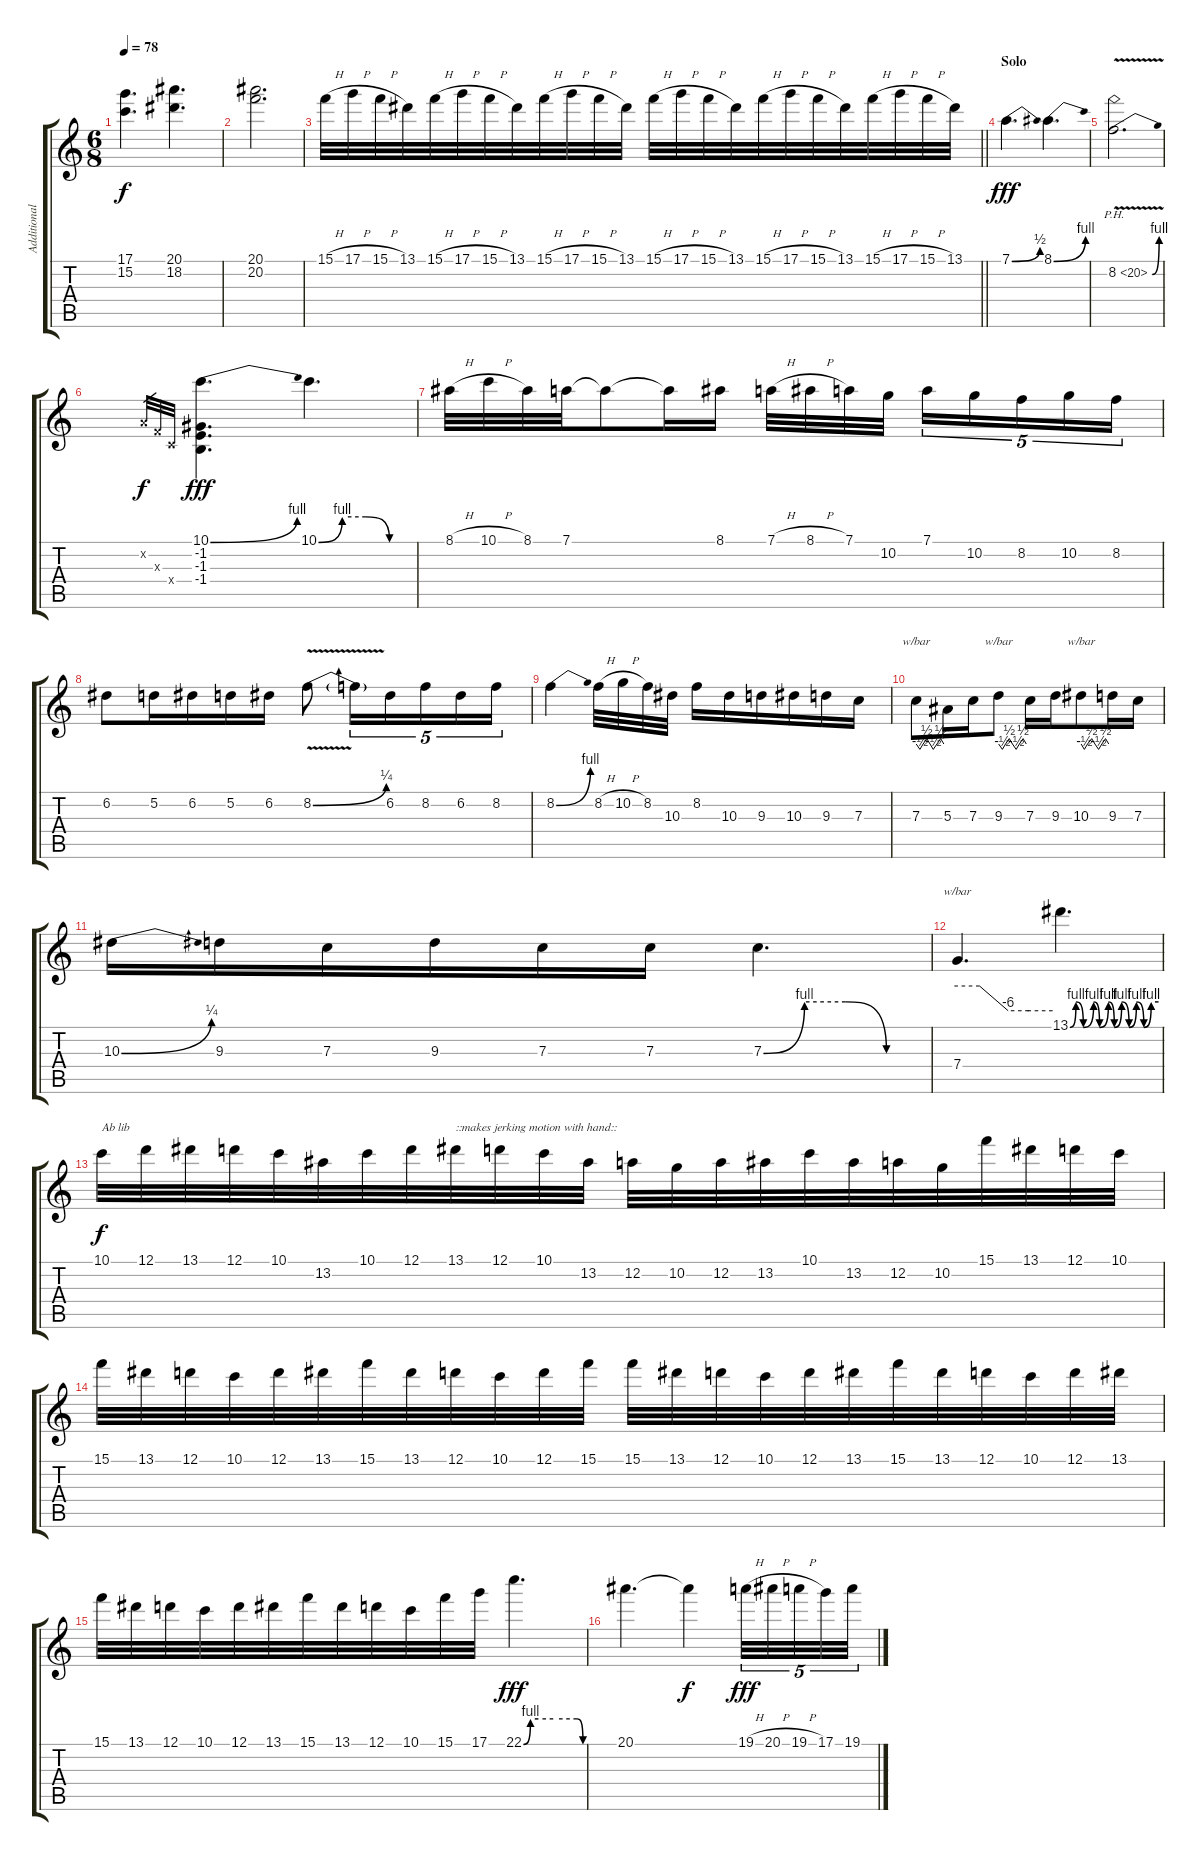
\track ("Additional/Solo Guitar" "Additional") {instrument overdrivenguitar}
\staff {score tabs}
\tuning (D4 A3 F3 C3 G2 C2) {hide}
\ts (6 8)
\tempo 78
\clef g2
\ks c
(17.1 15.2).4{d dy f} (20.1 18.2).4{d} |
(20.1 20.2).2{d} |
\barLineRight lightlight
15.1{h}.32 17.1{h}.32 15.1{h}.32 13.1.32 15.1{h}.32 17.1{h}.32 15.1{h}.32 13.1.32 15.1{h}.32 17.1{h}.32 15.1{h}.32 13.1.32 15.1{h}.32 17.1{h}.32 15.1{h}.32 13.1.32 15.1{h}.32 17.1{h}.32 15.1{h}.32 13.1.32 15.1{h}.32 17.1{h}.32 15.1{h}.32 13.1.32 |
\section ("" "Solo")
7.1{be (bend 0 0 60 2)}.4{d dy fff} 8.1{be (bend 0 0 60 4)}.4{d} |
8.2{be (bend 0 0 60 4) ph 12 v}.2{d} |
0.2{x}.32{gr dy f} 0.3{x}.32{gr} 0.4{x}.32{gr} (10.1{be (bend 0 0 60 4)} -1.2 -1.3 -1.4).4{d dy fff} 10.1{be (custom 0 0 15 4 30 4 45 0 60 0)}.4{d} |
8.1{h}.32 10.1{h}.32 8.1.32 7.1.32 7.1{t}.8 7.1{t}.16 8.1.16 7.1{h}.32 8.1{h}.32 7.1.32 10.2.32{beam splitsecondary} 7.1.16{tu (5 4)} 10.2.16{tu (5 4)} 8.2.16{tu (5 4)} 10.2.16{tu (5 4)} 8.2.16{tu (5 4)} |
6.2.8 5.2.16 6.2.16 5.2.16 6.2.16 8.2{be (bend 0 0 60 1) v}.8 8.2{t}.16{tu (5 4)} 6.2.16{tu (5 4)} 8.2.16{tu (5 4)} 6.2.16{tu (5 4)} 8.2.16{tu (5 4)} |
8.2{be (bend 0 0 60 4)}.4 8.2{h}.32 10.2{h}.32 8.2.32 10.3.32 8.2.16 10.3.16 9.3.16 10.3.16 9.3.16 7.3.16 |
7.3.8{tbe (custom default 0 0 8 -2 15 0 23 2 30 0 37 -2 45 0 53 2 60 0)} 5.3.16 7.3.16 9.3.8{tbe (custom default 0 0 8 -2 15 0 23 2 30 0 38 -2 45 0 53 2 60 0)} 7.3.16 9.3.16 10.3.8{tbe (custom default 0 0 7 -2 14 0 23 2 30 0 38 -2 45 0 53 2 60 0)} 9.3.16 7.3.16 |
10.3{be (bend 0 0 60 1)}.16 9.3.16 7.3.16 9.3.16 7.3.16 7.3.16 7.3{be (custom 0 0 15 4 30 4 45 0 60 0)}.4{d} |
7.4.4{d tbe (custom default 0 0 14 0 32 -24 45 -24 60 -24)} 13.1{be (custom 0 0 4 4 9 0 16 4 20 0 26 4 30 0 35 4 40 0 45 4 50 0 55 4 60 4)}.4{d} |
10.1.32{txt "Ab lib" dy f} 12.1.32 13.1.32 12.1.32 10.1.32 13.2.32 10.1.32 12.1.32 13.1.32{txt "::makes jerking motion with hand::"} 12.1.32 10.1.32 13.2.32 12.2.32 10.2.32 12.2.32 13.2.32 10.1.32 13.2.32 12.2.32 10.2.32 15.1.32 13.1.32 12.1.32 10.1.32 |
15.1.32 13.1.32 12.1.32 10.1.32 12.1.32 13.1.32 15.1.32 13.1.32 12.1.32 10.1.32 12.1.32 15.1.32 15.1.32 13.1.32 12.1.32 10.1.32 12.1.32 13.1.32 15.1.32 13.1.32 12.1.32 10.1.32 12.1.32 13.1.32 |
15.1.32 13.1.32 12.1.32 10.1.32 12.1.32 13.1.32 15.1.32 13.1.32 12.1.32 10.1.32 15.1.32 17.1.32 22.1{be (custom 0 0 7 4 15 4 30 4 54 4 60 0)}.4{d dy fff} |
20.1.4{d} 20.1{t}.4{dy f} 19.1{h}.32{tu (5 4) dy fff} 20.1{h}.32{tu (5 4)} 19.1{h}.32{tu (5 4)} 17.1.32{tu (5 4)} 19.1.32{tu (5 4)}
